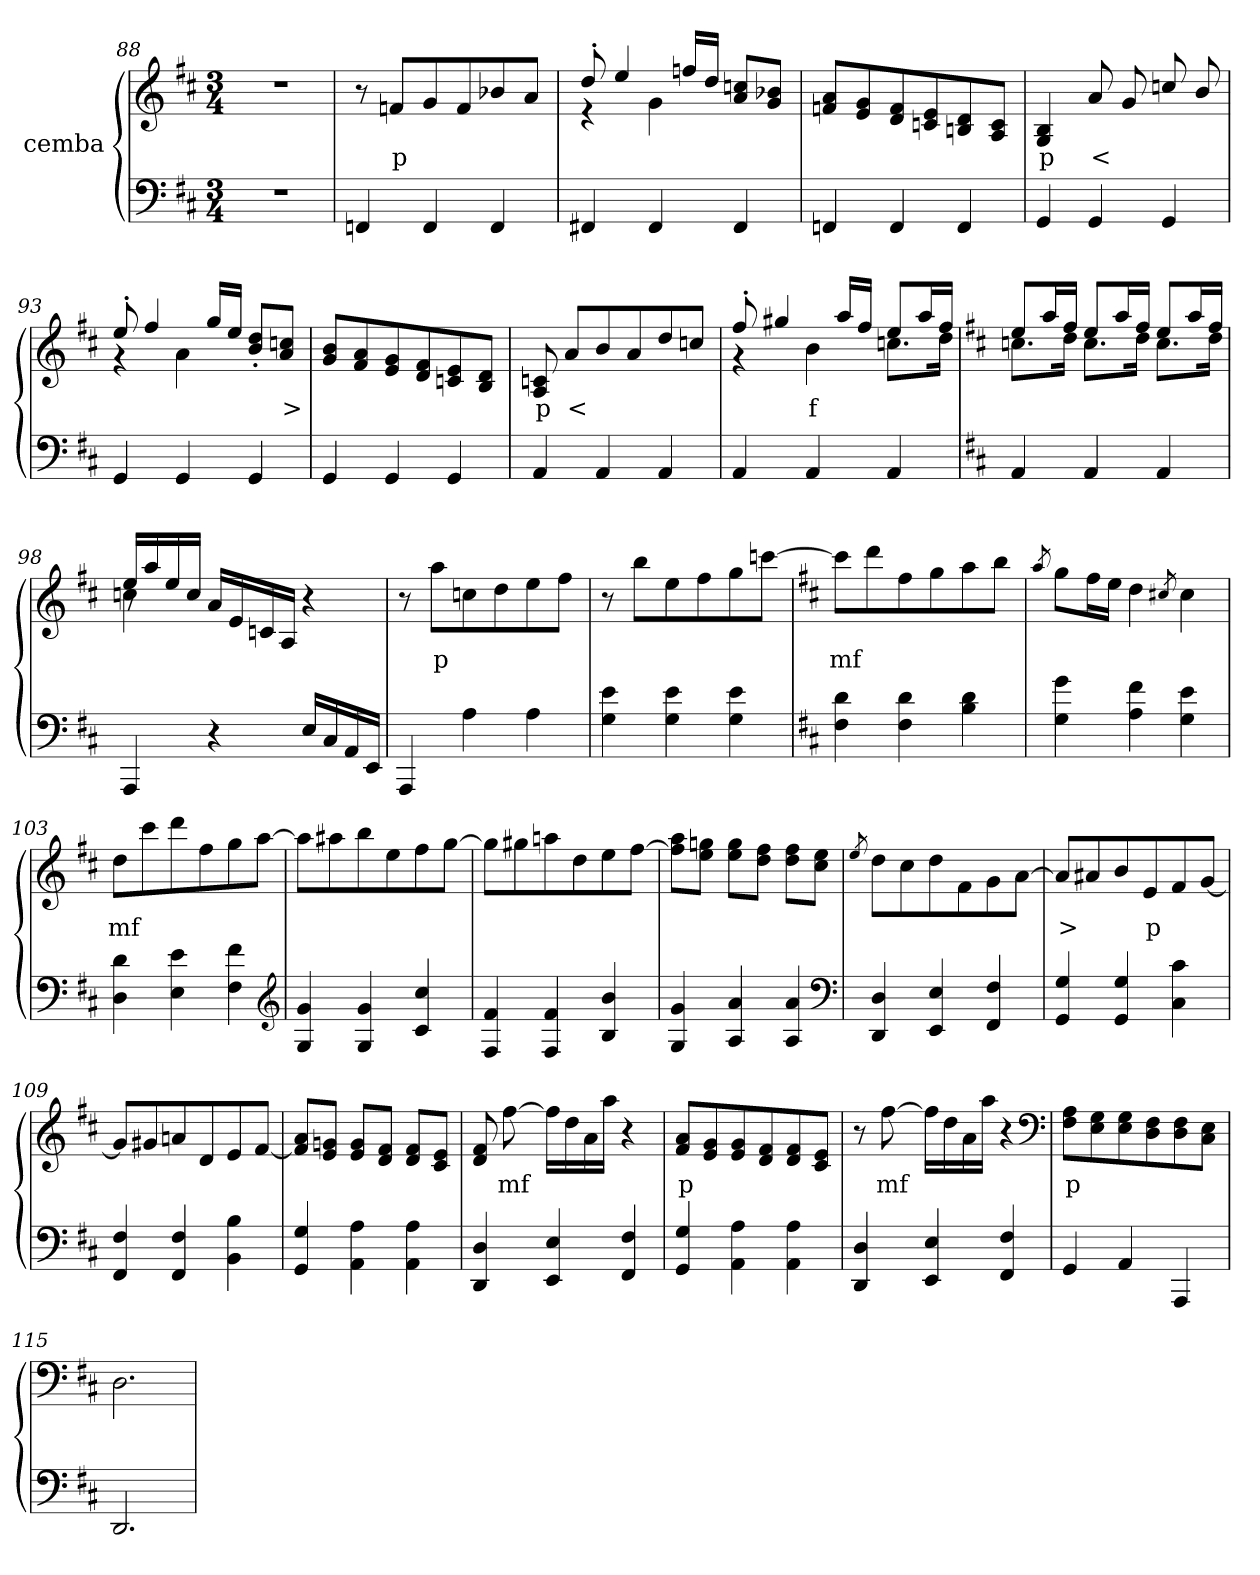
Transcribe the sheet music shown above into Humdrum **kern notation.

**kern	**kern	**text
*part2	*part1	*part1
*staff2	*staff1	*staff1
*I"cemba	*I"cemba	*
*clefF4	*clefG2	*
*k[f#c#]	*k[f#c#]	*
*M3/4	*M3/4	*
=88	=88	=88
2.r	2.r	.
=89	=89	=89
4FFn/	8r	.
.	8fn/L	p
4FF/	8g/	.
.	8f/	.
4FF/	8b-X/	.
.	8a/J	.
=90	=90	=90
*	*^	*
4FF#X/	8dd'>/	4r	.
.	4ee/	.	.
4FF#/	.	4g\	.
.	16ffn/LL	.	.
.	16dd/JJ	.	.
4FF#/	8a/ 8ccn/L	4ryy	.
.	8g/ 8b-X/J	.	.
*	*v	*v	*
=91	=91	=91
4FFn/	8fn/ 8a/L	.
.	8e/ 8g/	.
4FF/	8d/ 8f/	.
.	8cn/ 8e/	.
4FF/	8Bn/ 8d/	.
.	8A/ 8c/J	.
=92	=92	=92
4GG/	4G/ 4B/	p
4GG/	8a/	<
.	8g/	.
4GG/	8ccn/	.
.	8b/	.
=93	=93	=93
*	*^	*
4GG/	8ee'>/	4r	.
.	4ff#/	.	.
4GG/	.	4a\	.
.	16gg/LL	.	.
.	16ee/JJ	.	.
4GG/	8b/'> 8dd/'>L	4ryy	.
.	8a/ 8ccn/J	.	>
*	*v	*v	*
=94	=94	=94
4GG/	8g/ 8b/L	.
.	8f#/ 8a/	.
4GG/	8e/ 8g/	.
.	8d/ 8f#/	.
4GG/	8cn/ 8e/	.
.	8B/ 8d/J	.
=95	=95	=95
4AA/	8A/ 8cn/	p
.	8a/L	<
4AA/	8b/	.
.	8a/	.
4AA/	8dd/	.
.	8cc/J	.
=96	=96	=96
*	*^	*
4AA/	8ff#'>/	4r	.
.	4gg#X/	.	.
4AA/	.	4b\	f
.	16aa/LL	.	.
.	16ff#/JJ	.	.
4AA/	8ee/L	8.ccn\L	.
.	16aa/L	.	.
.	16ff#/JJ	16dd\Jk	.
=97	=97	=97	=97
*k[f#c#]	*k[f#c#]	*	*
4AA/	8ee/L	8.ccn\L	.
.	16aa/L	.	.
.	16ff#/JJ	16dd\Jk	.
4AA/	8ee/L	8.cc\L	.
.	16aa/L	.	.
.	16ff#/JJ	16dd\Jk	.
4AA/	8ee/L	8.cc\L	.
.	16aa/L	.	.
.	16ff#/JJ	16dd\Jk	.
=98	=98	=98	=98
*	*	*^	*
4AAA/	4ccn\	16ee/LL	8r	.
.	.	16aa/	.	.
.	.	16ee/	2ryy	.
.	.	16cc/JJ	.	.
4r	2ryy	16a/LL	.	.
.	.	16e/	.	.
.	.	16c/	.	.
.	.	16A/JJ	.	.
16E/LL	.	4r	.	.
16C#/	.	.	.	.
16AA/	.	.	8ryy	.
16EE/JJ	.	.	.	.
*	*v	*v	*v	*
=99	=99	=99
4AAA/	8r	.
.	8aa\L	p
4A\	8ccn\	.
.	8dd\	.
4A\	8ee\	.
.	8ff#\J	.
=100	=100	=100
4G\ 4e\	8r	.
.	8bb\L	.
4G\ 4e\	8ee\	.
.	8ff#\	.
4G\ 4e\	8gg\	.
.	[8cccn\J	.
=101	=101	=101
*k[f#c#]	*k[f#c#]	*
4F#\ 4d\	8cccn\L]	mf
.	8ddd\	.
4F#\ 4d\	8ff#\	.
.	8gg\	.
4B\ 4d\	8aa\	.
.	8bb\J	.
=102	=102	=102
.	8qaa/	.
4G\ 4g\	8gg\L	.
.	16ff#\L	.
.	16ee\JJ	.
4A\ 4f#\	4dd\	.
.	8qcc#X/	.
4G\ 4e\	4cc#\	.
=103	=103	=103
4D\ 4d\	8dd\L	mf
.	8ccc#\	.
4E\ 4e\	8ddd\	.
.	8ff#\	.
4F#\ 4f#\	8gg\	.
.	[8aa\J	.
*clefG2	*	*
=104	=104	=104
4G/ 4g/	8aa\L]	.
.	8aa#X\	.
4G/ 4g/	8bb\	.
.	8ee\	.
4c#/ 4cc#/	8ff#\	.
.	[8gg\J	.
=105	=105	=105
4F#/ 4f#/	8gg\L]	.
.	8gg#X\	.
4F#/ 4f#/	8aan\	.
.	8dd\	.
4B/ 4b/	8ee\	.
.	[8ff#\J	.
=106	=106	=106
4G/ 4g/	8ff#\] 8aa\L	.
.	8ee\ 8ggn\J	.
4A/ 4a/	8ee\ 8gg\L	.
.	8dd\ 8ff#\J	.
4A/ 4a/	8dd\ 8ff#\L	.
.	8cc#\ 8ee\J	.
*clefF4	*	*
=107	=107	=107
.	8qee/	.
4DD/ 4D/	8dd\L	.
.	8cc#\	.
4EE/ 4E/	8dd\	.
.	8f#\	.
4FF#/ 4F#/	8g\	.
.	[8a\J	.
=108	=108	=108
4GG/ 4G/	8a/L]	>
.	8a#X/	.
4GG/ 4G/	8b/	.
.	8e/	p
4C#\ 4c#\	8f#/	.
.	[8g/J	.
=109	=109	=109
4FF#/ 4F#/	8g/L]	.
.	8g#X/	.
4FF#/ 4F#/	8an/	.
.	8d/	.
4BB\ 4B\	8e/	.
.	[8f#/J	.
=110	=110	=110
4GG/ 4G/	8f#/] 8a/L	.
.	8e/ 8gn/J	.
4AA\ 4A\	8e/ 8g/L	.
.	8d/ 8f#/J	.
4AA\ 4A\	8d/ 8f#/L	.
.	8c#/ 8e/J	.
=111	=111	=111
4DD/ 4D/	8d/ 8f#/	.
.	[8ff#\	mf
4EE/ 4E/	16ff#\LL]	.
.	16dd\	.
.	16a\	.
.	16aa\JJ	.
4FF#/ 4F#/	4r	.
=112	=112	=112
4GG/ 4G/	8f#/ 8a/L	p
.	8e/ 8g/	.
4AA\ 4A\	8e/ 8g/	.
.	8d/ 8f#/	.
4AA\ 4A\	8d/ 8f#/	.
.	8c#/ 8e/J	.
=113	=113	=113
4DD/ 4D/	8r	.
.	[8ff#\	mf
4EE/ 4E/	16ff#\LL]	.
.	16dd\	.
.	16a\	.
.	16aa\JJ	.
4FF#/ 4F#/	4r	.
*	*clefF4	*
=114	=114	=114
4GG/	8F#\ 8A\L	p
.	8E\ 8G\	.
4AA/	8E\ 8G\	.
.	8D\ 8F#\	.
4AAA/	8D\ 8F#\	.
.	8C#\ 8E\J	.
=115	=115	=115
2.DD/	2.D\	.
=	=	=
*-	*-	*-
